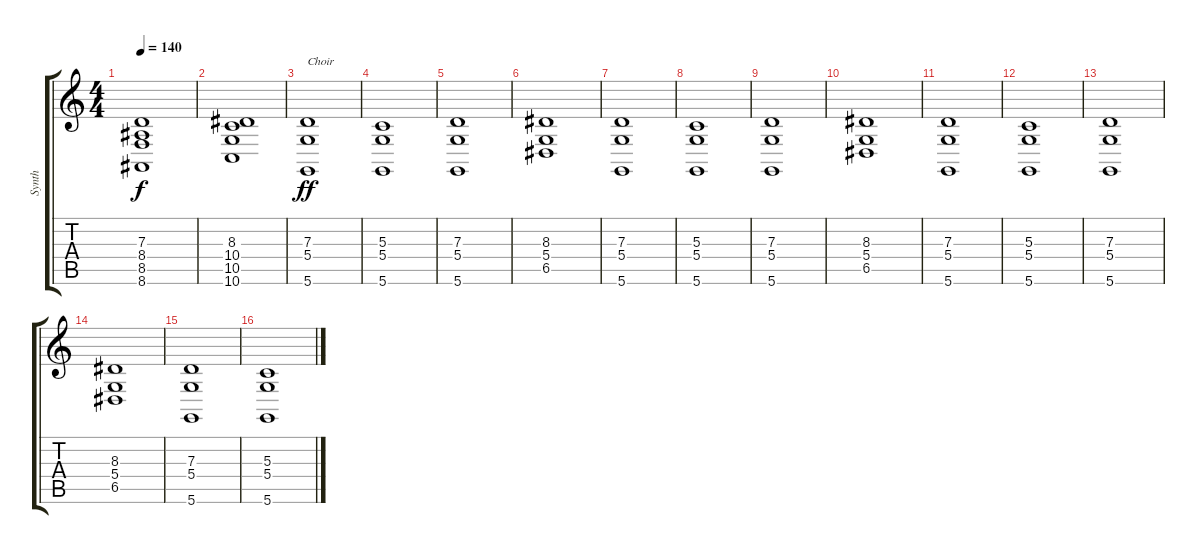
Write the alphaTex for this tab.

\track ("Synth" "Synth") {instrument choiraahs}
\staff {score tabs}
\tuning (E4 B3 G3 D3 A2 D2) {hide}
\ts (4 4)
\tempo 140
\clef g2
\ks c
(7.3 8.4 8.5 8.6).1{dy f} |
(8.3 10.4 10.5 10.6).1 |
(7.3 5.4 5.6).1{txt "Choir" dy ff volume 15 instrument pad4choir} |
(5.3 5.4 5.6).1 |
(7.3 5.4 5.6).1 |
(8.3 5.4 6.5).1 |
(7.3 5.4 5.6).1 |
(5.3 5.4 5.6).1 |
(7.3 5.4 5.6).1 |
(8.3 5.4 6.5).1 |
(7.3 5.4 5.6).1 |
(5.3 5.4 5.6).1 |
(7.3 5.4 5.6).1 |
(8.3 5.4 6.5).1 |
(7.3 5.4 5.6).1 |
(5.3 5.4 5.6).1
